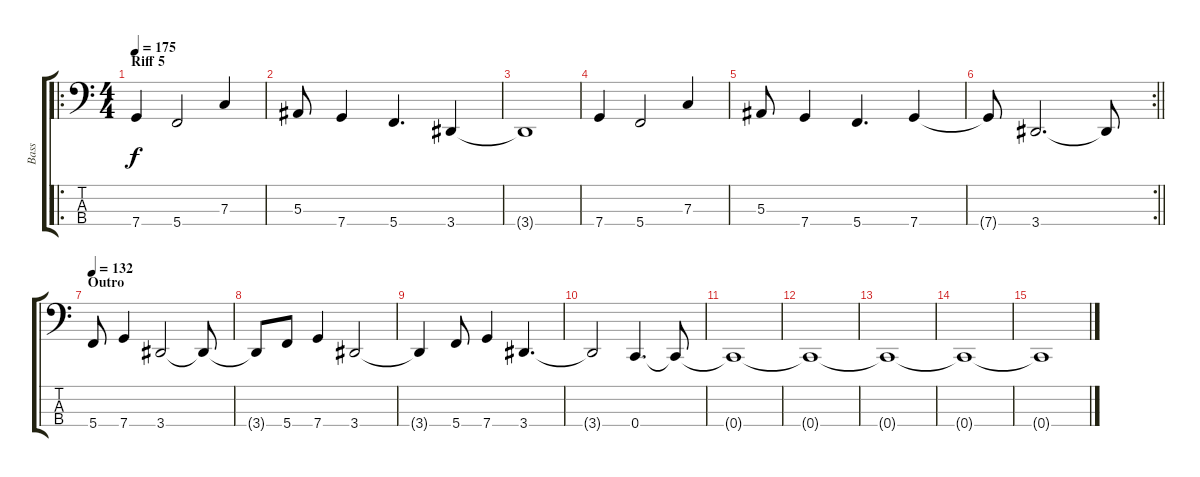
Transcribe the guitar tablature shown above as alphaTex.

\track ("Bass" "Bass") {instrument electricbasspick}
\staff {score tabs}
\tuning (Eb2 Bb1 F1 C1) {hide}
\ro
\ts (4 4)
\section ("" "Riff 5")
\tempo 175
\clef f4
\ks c
7.4.4{dy f} 5.4.2 7.3.4 |
5.3.8 7.4.4 5.4.4{d} 3.4.4 |
3.4{t}.1 |
7.4.4 5.4.2 7.3.4 |
5.3.8 7.4.4 5.4.4{d} 7.4.4 |
\rc 2
\barLineRight lightlight
7.4{t}.8 3.4.2{d} 3.4{t}.8 |
\section ("" "Outro")
\tempo 132
5.4.8 7.4.4 3.4.2 3.4{t}.8 |
3.4{t}.8 5.4.8 7.4.4 3.4.2 |
3.4{t}.4 5.4.8 7.4.4 3.4.4{d} |
3.4{t}.2 0.4.4{d volume 0} 0.4{t}.8 |
0.4{t}.1 |
0.4{t}.1 |
0.4{t}.1 |
0.4{t}.1 |
0.4{t}.1
